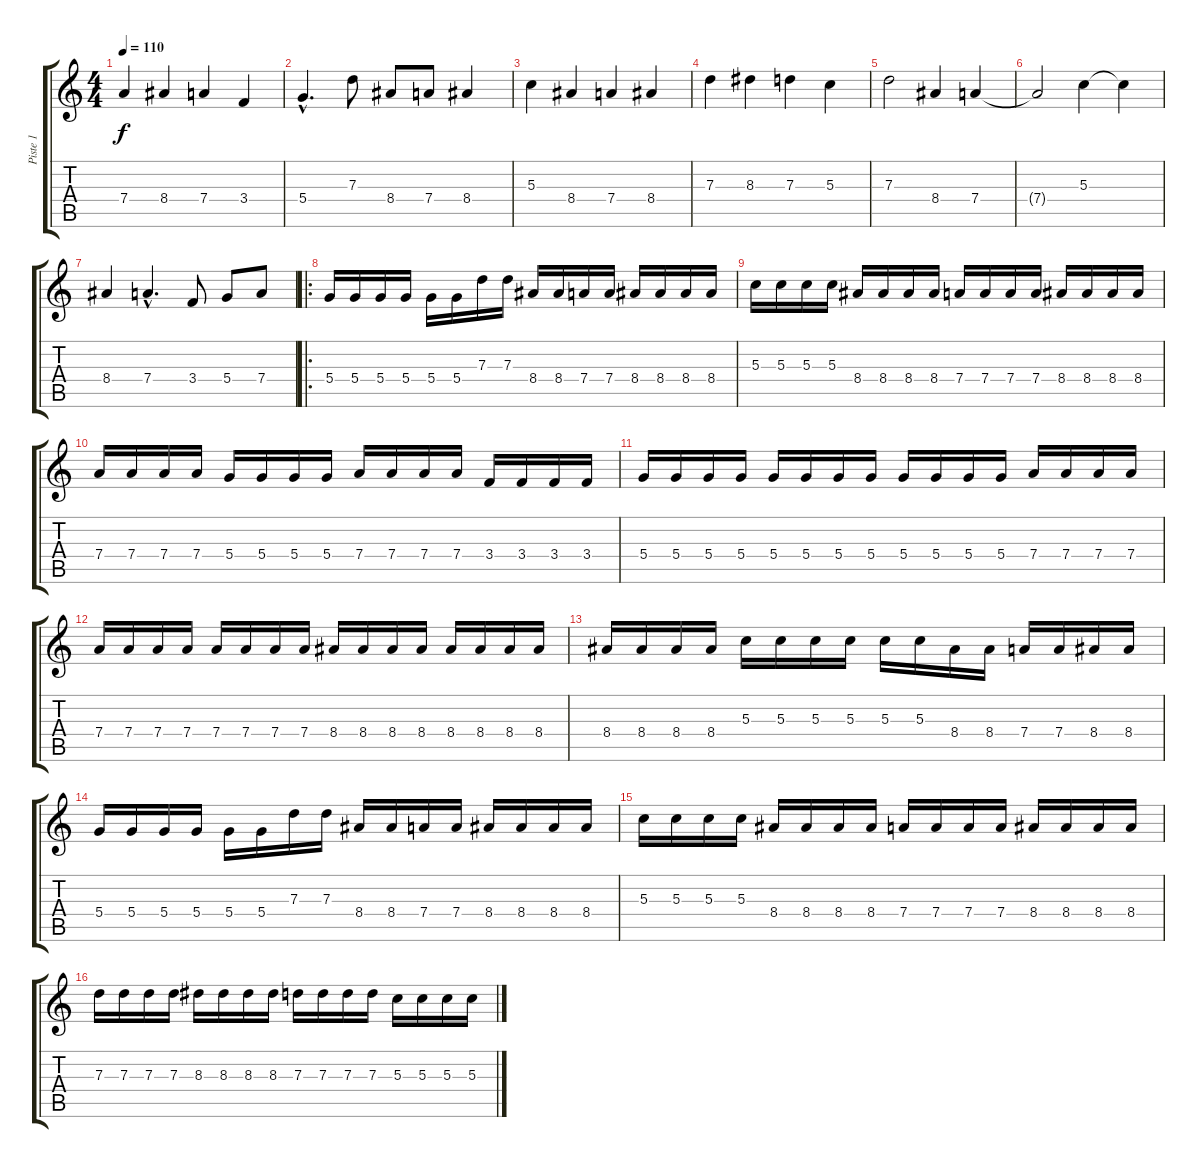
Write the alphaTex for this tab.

\track ("Piste 1" "Piste 1") {instrument overdrivenguitar}
\staff {score tabs}
\tuning (E4 B3 G3 D3 A2 E2) {hide}
\ts (4 4)
\tempo 110
\clef g2
\ks c
7.4.4{dy f} 8.4.4 7.4.4 3.4.4 |
5.4{hac}.4{d} 7.3.8 8.4.8 7.4.8 8.4.4 |
5.3.4 8.4.4 7.4.4 8.4.4 |
7.3.4 8.3.4 7.3.4 5.3.4 |
7.3.2 8.4.4 7.4.4 |
7.4{t}.2 5.3.4 5.3{t}.4 |
8.4.4 7.4{hac}.4{d} 3.4.8 5.4.8 7.4.8 |
\ro
5.4.16 5.4.16 5.4.16 5.4.16 5.4.16 5.4.16 7.3.16 7.3.16 8.4.16 8.4.16 7.4.16 7.4.16 8.4.16 8.4.16 8.4.16 8.4.16 |
5.3.16 5.3.16 5.3.16 5.3.16 8.4.16 8.4.16 8.4.16 8.4.16 7.4.16 7.4.16 7.4.16 7.4.16 8.4.16 8.4.16 8.4.16 8.4.16 |
7.4.16 7.4.16 7.4.16 7.4.16 5.4.16 5.4.16 5.4.16 5.4.16 7.4.16 7.4.16 7.4.16 7.4.16 3.4.16 3.4.16 3.4.16 3.4.16 |
5.4.16 5.4.16 5.4.16 5.4.16 5.4.16 5.4.16 5.4.16 5.4.16 5.4.16 5.4.16 5.4.16 5.4.16 7.4.16 7.4.16 7.4.16 7.4.16 |
7.4.16 7.4.16 7.4.16 7.4.16 7.4.16 7.4.16 7.4.16 7.4.16 8.4.16 8.4.16 8.4.16 8.4.16 8.4.16 8.4.16 8.4.16 8.4.16 |
8.4.16 8.4.16 8.4.16 8.4.16 5.3.16 5.3.16 5.3.16 5.3.16 5.3.16 5.3.16 8.4.16 8.4.16 7.4.16 7.4.16 8.4.16 8.4.16 |
5.4.16 5.4.16 5.4.16 5.4.16 5.4.16 5.4.16 7.3.16 7.3.16 8.4.16 8.4.16 7.4.16 7.4.16 8.4.16 8.4.16 8.4.16 8.4.16 |
5.3.16 5.3.16 5.3.16 5.3.16 8.4.16 8.4.16 8.4.16 8.4.16 7.4.16 7.4.16 7.4.16 7.4.16 8.4.16 8.4.16 8.4.16 8.4.16 |
7.3.16 7.3.16 7.3.16 7.3.16 8.3.16 8.3.16 8.3.16 8.3.16 7.3.16 7.3.16 7.3.16 7.3.16 5.3.16 5.3.16 5.3.16 5.3.16
